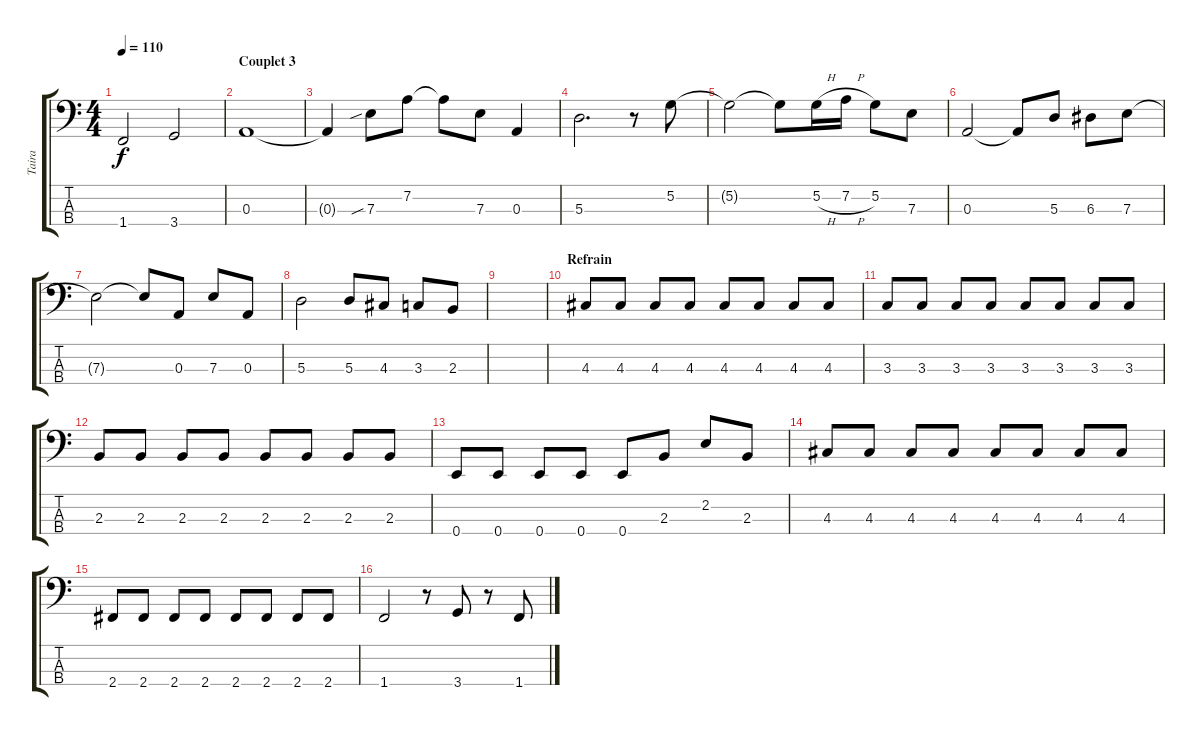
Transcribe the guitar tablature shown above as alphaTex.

\track ("Taira" "Taira") {instrument electricbassfinger}
\staff {score tabs}
\tuning (G2 D2 A1 E1) {hide}
\ts (4 4)
\tempo 110
\clef f4
\ks c
1.4{t}.2{dy f} 3.4.2 |
\section ("" "Couplet 3")
0.3.1 |
0.3{t}.4 7.3{sib}.8 7.2.8 7.2{t}.8 7.3.8 0.3.4 |
5.3.2{d} r.8 5.2.8 |
5.2{t}.2 5.2{t}.8 5.2{h}.16 7.2{h}.16 5.2.8 7.3.8 |
0.3.2 0.3{t}.8 5.3.8 6.3.8 7.3.8 |
7.3{t}.2 7.3{t}.8 0.3.8 7.3.8 0.3.8 |
5.3.2 5.3.8 4.3.8 3.3.8 2.3.8 |
|
\section ("" "Refrain")
4.3.8 4.3.8 4.3.8 4.3.8 4.3.8 4.3.8 4.3.8 4.3.8 |
3.3.8 3.3.8 3.3.8 3.3.8 3.3.8 3.3.8 3.3.8 3.3.8 |
2.3.8 2.3.8 2.3.8 2.3.8 2.3.8 2.3.8 2.3.8 2.3.8 |
0.4.8 0.4.8 0.4.8 0.4.8 0.4.8 2.3.8 2.2.8 2.3.8 |
4.3.8 4.3.8 4.3.8 4.3.8 4.3.8 4.3.8 4.3.8 4.3.8 |
2.4.8 2.4.8 2.4.8 2.4.8 2.4.8 2.4.8 2.4.8 2.4.8 |
1.4.2 r.8 3.4.8 r.8 1.4.8
